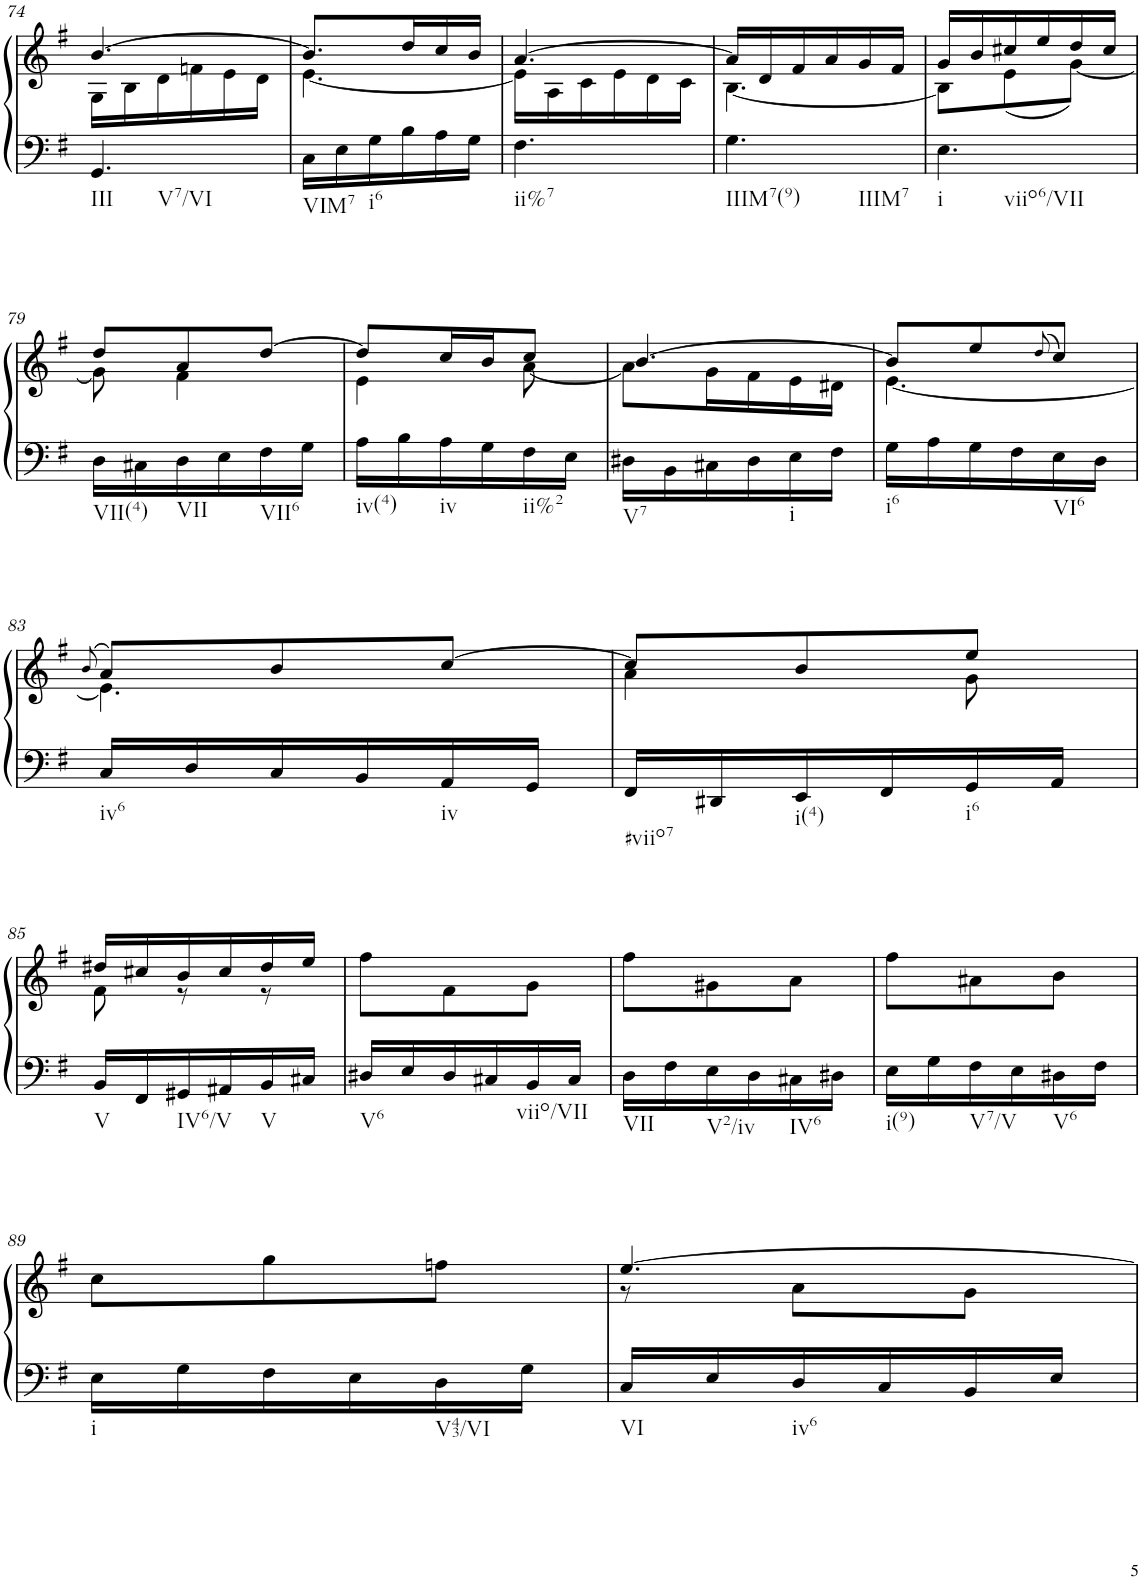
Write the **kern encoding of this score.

**kern	**kern
*part1	*part1
*staff2	*staff1
*I"unbenannt9	*
!!LO:PB:g=z
*clefF4	*clefG2
*k[f#]	*k[f#]
*M3/8	*M3/8
=74	=74
*	*^
!LO:TX:b:t=III	!	!
!LO:TX:b:t=V7/VI	!	!
4.GG/	[4.b/	16G\LL
.	.	16B\
.	.	16d\
.	.	16fn\
.	.	16e\
.	.	16d\JJ
=75	=75	=75
!LO:TX:b:t=VIM7	!	!
16C\LL	8.b/L]	[4.e\
16E\	.	.
!LO:TX:b:t=i6	!	!
16G\	.	.
16B\	16dd/L	.
16A\	16cc/	.
16G\JJ	16b/JJ	.
=76	=76	=76
!LO:TX:b:t=ii%7	!	!
4.F#\	[4.a/	16e\LL]
.	.	16A\
.	.	16c\
.	.	16e\
.	.	16d\
.	.	16c\JJ
=77	=77	=77
!LO:TX:b:t=IIIM7(9)	!	!
!LO:TX:b:t=IIIM7	!	!
4.G\	16a/LL]	[4.B\
.	16d/	.
.	16f#/	.
.	16a/	.
.	16g/	.
.	16f#/JJ	.
=78	=78	=78
!LO:TX:b:t=i	!	!
!LO:TX:b:t=viio6/VII	!	!
4.E\	16g/LL	8B\L]
.	16b/	.
.	16cc#X/	(8e\
.	16ee/	.
.	16dd/	[8g\J)
.	16cc#/JJ	.
!!LO:LB:g=z	!!
=79	=79	=79
!LO:TX:b:t=VII(4)	!	!
16D\LL	8dd/L	8g\]
16C#X\	.	.
!LO:TX:b:t=VII	!	!
16D\	8a/	4f#\
16E\	.	.
!LO:TX:b:t=VII6	!	!
16F#\	[8dd/J	.
16G\JJ	.	.
=80	=80	=80
!LO:TX:b:t=iv(4)	!	!
16A\LL	8dd/L]	4e\
16B\	.	.
!LO:TX:b:t=iv	!	!
16A\	16cc/L	.
16G\	16b/J	.
!LO:TX:b:t=ii%2	!	!
16F#\	8cc/J	[8a\
16E\JJ	.	.
=81	=81	=81
!LO:TX:b:t=V7	!	!
16D#X\LL	[4.b/	8a\L]
16BB\	.	.
16C#X\	.	16g\L
16D#\	.	16f#\
!LO:TX:b:t=i	!	!
16E\	.	16e\
16F#\JJ	.	16d#X\JJ
=82	=82	=82
!LO:TX:b:t=i6	!	!
16G\LL	8b/L]	[4.e\
16A\	.	.
16G\	8ee/	.
16F#\	.	.
.	(8qdd/	.
!LO:TX:b:t=VI6	!	!
16E\	8cc/J)	.
16D\JJ	.	.
!!LO:LB:g=z	!!
=83	=83	=83
.	(8qb/	.
!LO:TX:b:t=iv6	!	!
16C/LL	8a/L)	4.e\]
16D/	.	.
16C/	8b/	.
16BB/	.	.
!LO:TX:b:t=iv	!	!
16AA/	[8cc/J	.
16GG/JJ	.	.
=84	=84	=84
!LO:TX:b:t=#viio7	!	!
16FF#/LL	8cc/L]	4a\
16DD#X/	.	.
!LO:TX:b:t=i(4)	!	!
16EE/	8b/	.
16FF#/	.	.
!LO:TX:b:t=i6	!	!
16GG/	8ee/J	8g\
16AA/JJ	.	.
!!LO:LB:g=z	!!
=85	=85	=85
!LO:TX:b:t=V	!	!
16BB/LL	16dd#X/LL	8f#\
16FF#/	16cc#X/	.
!LO:TX:b:t=IV6/V	!	!
16GG#X/	16b/	8r
16AA#X/	16cc#/	.
!LO:TX:b:t=V	!	!
16BB/	16dd#/	8r
16C#X/JJ	16ee/JJ	.
=86	=86	=86
!LO:TX:b:t=V6	!	!
16D#X/LL	4.ryy	8ff#\L
16E/	.	.
16D#/	.	8f#\
16C#X/	.	.
!LO:TX:b:t=viio/VII	!	!
16BB/	.	8g\J
16C#/JJ	.	.
=87	=87	=87
!LO:TX:b:t=VII	!	!
16D\LL	4.ryy	8ff#\L
16F#\	.	.
!LO:TX:b:t=V2/iv	!	!
16E\	.	8g#X\
16D\	.	.
!LO:TX:b:t=IV6	!	!
16C#X\	.	8a\J
16D#X\JJ	.	.
=88	=88	=88
!LO:TX:b:t=i(9)	!	!
16E\LL	4.ryy	8ff#\L
16G\	.	.
!LO:TX:b:t=V7/V	!	!
16F#\	.	8a#X\
16E\	.	.
!LO:TX:b:t=V6	!	!
16D#X\	.	8b\J
16F#\JJ	.	.
!!LO:LB:g=z	!!
=89	=89	=89
!LO:TX:b:t=i	!	!
16E\LL	4.ryy	8cc\L
16G\	.	.
16F#\	.	8gg\
16E\	.	.
!LO:TX:b:t=V43/VI	!	!
16D\	.	8ffn\J
16G\JJ	.	.
=90	=90	=90
!LO:TX:b:t=VI	!	!
16C/LL	[4.ee/	8r
16E/	.	.
!LO:TX:b:t=iv6	!	!
16D/	.	8a\L
16C/	.	.
16BB/	.	8g\J
16E/JJ	.	.
*	*v	*v
=	=
*-	*-
